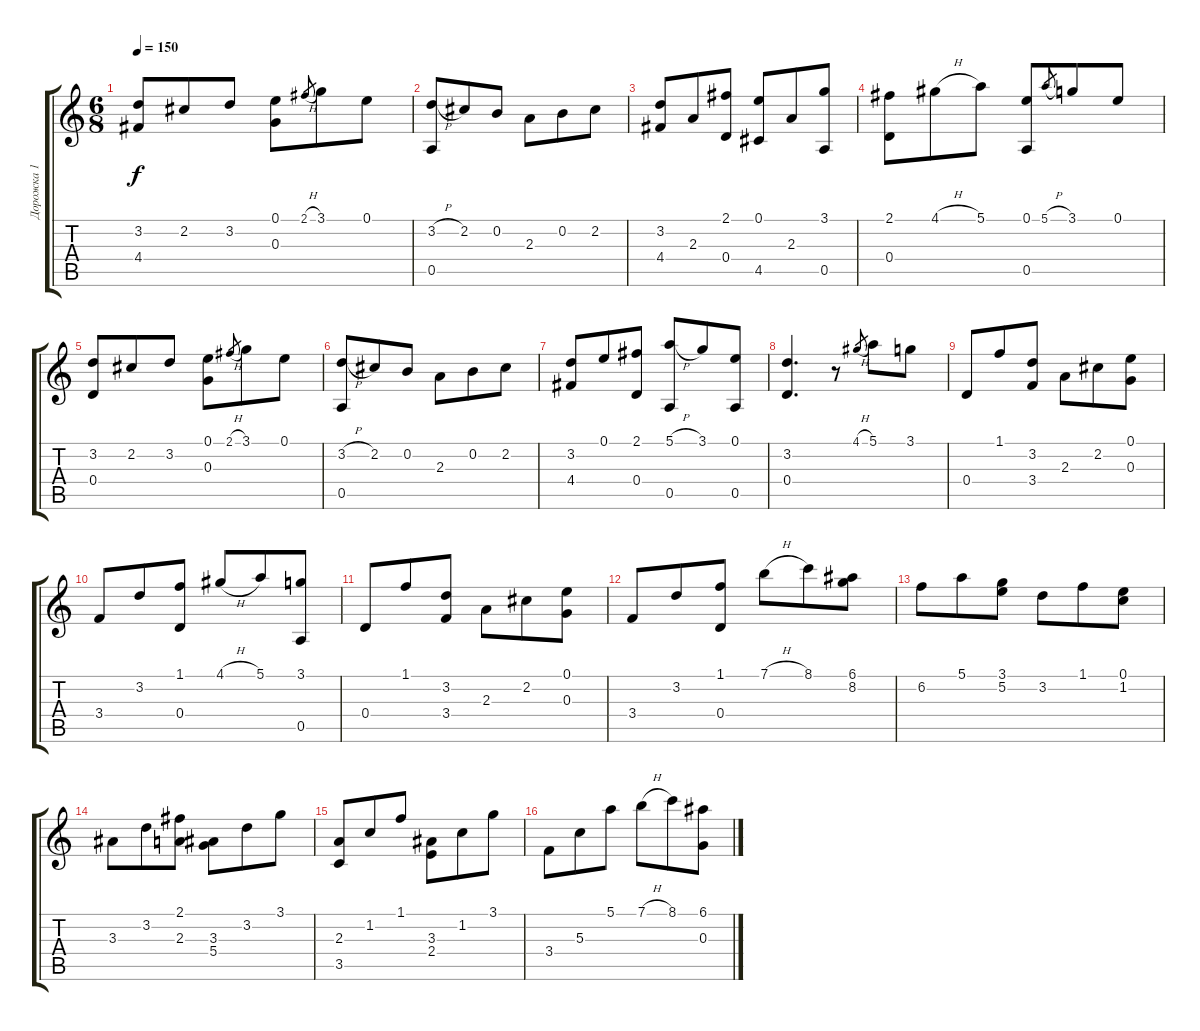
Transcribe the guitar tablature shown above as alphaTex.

\track ("Дорожка 1" "Дорожка 1") {instrument acousticguitarnylon}
\staff {score tabs}
\tuning (E4 B3 G3 D3 A2 E2) {hide}
\ts (6 8)
\tempo 150
\clef g2
\ks c
(3.2 4.4).8{dy f} 2.2.8 3.2.8 (0.1 0.3).8 2.1{h}.8{gr} 3.1.8 0.1.8 |
(3.2{h} 0.5).8 2.2.8 0.2.8 2.3.8 0.2.8 2.2.8 |
(3.2 4.4).8 2.3.8 (2.1 0.4).8 (0.1 4.5).8 2.3.8 (3.1 0.5).8 |
(2.1 0.4).8 4.1{h}.8 5.1.8 (0.1 0.5).8 5.1{h}.8{gr} 3.1.8 0.1.8 |
(3.2 0.4).8 2.2.8 3.2.8 (0.1 0.3).8 2.1{h}.8{gr} 3.1.8 0.1.8 |
(3.2{h} 0.5).8 2.2.8 0.2.8 2.3.8 0.2.8 2.2.8 |
(3.2 4.4).8 0.1.8 (2.1 0.4).8 (5.1{h} 0.5).8 3.1.8 (0.1 0.5).8 |
(3.2 0.4).4{d} r.8 4.1{h}.8{gr} 5.1.8 3.1.8 |
0.4.8 1.1.8 (3.2 3.4).8 2.3.8 2.2.8 (0.1 0.3).8 |
3.4.8 3.2.8 (1.1 0.4).8 4.1{h}.8 5.1.8 (3.1 0.5).8 |
0.4.8 1.1.8 (3.2 3.4).8 2.3.8 2.2.8 (0.1 0.3).8 |
3.4.8 3.2.8 (1.1 0.4).8 7.1{h}.8 8.1.8 (6.1 8.2).8 |
6.2.8 5.1.8 (3.1 5.2).8 3.2.8 1.1.8 (0.1 1.2).8 |
3.3.8 3.2.8 (2.1 2.3).8 (3.3 5.4).8 3.2.8 3.1.8 |
(2.3 3.5).8 1.2.8 1.1.8 (3.3 2.4).8 1.2.8 3.1.8 |
3.4.8 5.3.8 5.1.8 7.1{h}.8 8.1.8 (6.1 0.3).8
